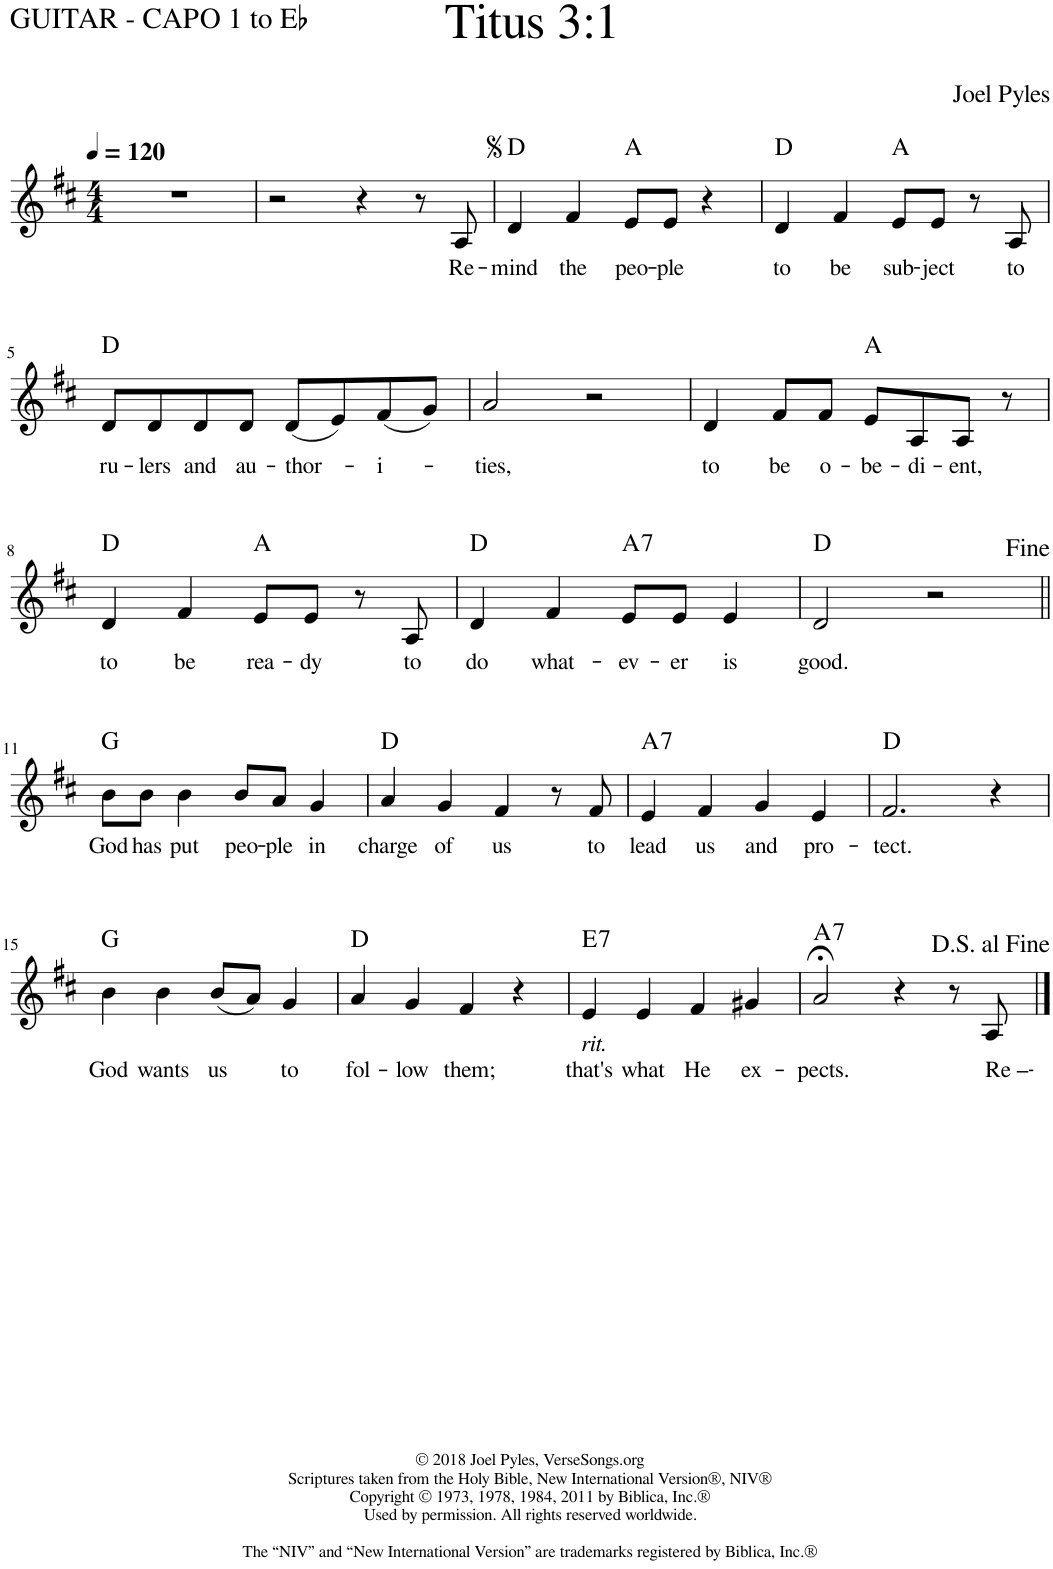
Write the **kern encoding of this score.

**kern	**text	**harte
*part1	*part1	*part1
*staff1	*staff1	*
*I"Piano	*	*
*I'Pno.	*	*
*clefG2	*	*
*k[f#c#]	*	*
*M4/4	*	*
*MM120	*	*
=1	=1	=1
1r	.	.
=2	=2	=2
2r	.	.
4r	.	.
8r	.	.
!	!LO:LY:b	!
8A/	Re-	.
=3	=3	=3
!	!LO:LY:b	!
4d/	-mind	D:maj
!	!LO:LY:b	!
4f#/	the	.
!	!LO:LY:b	!
8e/L	peo-	A:maj
!	!LO:LY:b	!
8e/J	-ple	.
4r	.	.
=4	=4	=4
!	!LO:LY:b	!
4d/	to	D:maj
!	!LO:LY:b	!
4f#/	be	.
!	!LO:LY:b	!
8e/L	sub-	A:maj
!	!LO:LY:b	!
8e/J	-ject	.
8r	.	.
!	!LO:LY:b	!
8A/	to	.
!!LO:LB:g=z
=5	=5	=5
!	!LO:LY:b	!
8d/L	ru-	D:maj
!	!LO:LY:b	!
8d/	-lers	.
!	!LO:LY:b	!
8d/	and	.
!	!LO:LY:b	!
8d/J	au-	.
!	!LO:LY:b	!
(8d/L	-thor-	.
8e/)	.	.
!	!LO:LY:b	!
(8f#/	-i-	.
8g/J)	.	.
=6	=6	=6
!	!LO:LY:b	!
2a/	-ties,	.
2r	.	.
=7	=7	=7
!	!LO:LY:b	!
4d/	to	.
!	!LO:LY:b	!
8f#/L	be	.
!	!LO:LY:b	!
8f#/J	o-	.
!	!LO:LY:b	!
8e/L	-be-	A:maj
!	!LO:LY:b	!
8A/	-di-	.
!	!LO:LY:b	!
8A/J	-ent,	.
8r	.	.
!!LO:LB:g=z
=8	=8	=8
!	!LO:LY:b	!
4d/	to	D:maj
!	!LO:LY:b	!
4f#/	be	.
!	!LO:LY:b	!
8e/L	rea-	A:maj
!	!LO:LY:b	!
8e/J	-dy	.
8r	.	.
!	!LO:LY:b	!
8A/	to	.
=9	=9	=9
!	!LO:LY:b	!
4d/	do	D:maj
!	!LO:LY:b	!
4f#/	what-	.
!	!LO:LY:b	!LO:H:kt=7
8e/L	-ev-	A:7
!	!LO:LY:b	!
8e/J	-er	.
!	!LO:LY:b	!
4e/	is	.
=10	=10	=10
!	!LO:LY:b	!
2d/	good.	D:maj
2r	.	.
!!LO:LB:g=z
=11||	=11||	=11||
!	!LO:LY:b	!
8b\L	God	G:maj
!	!LO:LY:b	!
8b\J	has	.
!	!LO:LY:b	!
4b\	put	.
!	!LO:LY:b	!
8b/L	peo-	.
!	!LO:LY:b	!
8a/J	-ple	.
!	!LO:LY:b	!
4g/	in	.
=12	=12	=12
!	!LO:LY:b	!
4a/	charge	D:maj
!	!LO:LY:b	!
4g/	of	.
!	!LO:LY:b	!
4f#/	us	.
8r	.	.
!	!LO:LY:b	!
8f#/	to	.
=13	=13	=13
!	!LO:LY:b	!LO:H:kt=7
4e/	lead	A:7
!	!LO:LY:b	!
4f#/	us	.
!	!LO:LY:b	!
4g/	and	.
!	!LO:LY:b	!
4e/	pro-	.
=14	=14	=14
!	!LO:LY:b	!
2.f#/	-tect.	D:maj
4r	.	.
!!LO:LB:g=z
=15	=15	=15
!	!LO:LY:b	!
4b\	God	G:maj
!	!LO:LY:b	!
4b\	wants	.
!	!LO:LY:b	!
(8b/L	us	.
8a/J)	.	.
!	!LO:LY:b	!
4g/	to	.
=16	=16	=16
!	!LO:LY:b	!
4a/	fol-	D:maj
!	!LO:LY:b	!
4g/	-low	.
!	!LO:LY:b	!
4f#/	them;	.
4r	.	.
=17	=17	=17
!LO:TX:b:i:t=rit.	!	!
!	!LO:LY:b	!LO:H:kt=7
4e/	that's	E:7
!	!LO:LY:b	!
4e/	what	.
!	!LO:LY:b	!
4f#/	He	.
!	!LO:LY:b	!
4g#X/	ex-	.
=18	=18	=18
!	!LO:LY:b	!LO:H:kt=7
2a;</	-pects.	A:7
4r	.	.
8r	.	.
!	!LO:LY:b	!
8A/	Re –-	.
==	==	==
*-	*-	*-
